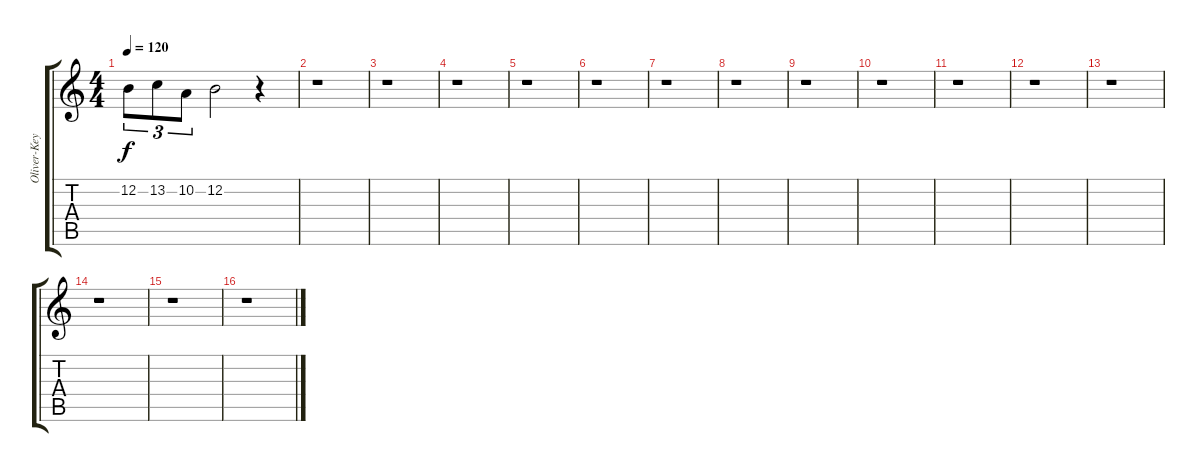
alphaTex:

\track ("Oliver-Keyboard" "Oliver-Key") {instrument violin}
\staff {score tabs}
\tuning (E4 B3 G3 D3 A2 E2) {hide}
\ts (4 4)
\tempo 120
\clef g2
\ks c
12.2.8{tu (3 2) dy f} 13.2.8{tu (3 2)} 10.2.8{tu (3 2)} 12.2.2 r.4 |
r.1 |
r.1 |
r.1 |
r.1 |
r.1 |
r.1 |
r.1 |
r.1 |
r.1 |
r.1 |
r.1 |
r.1 |
r.1 |
r.1 |
r.1
